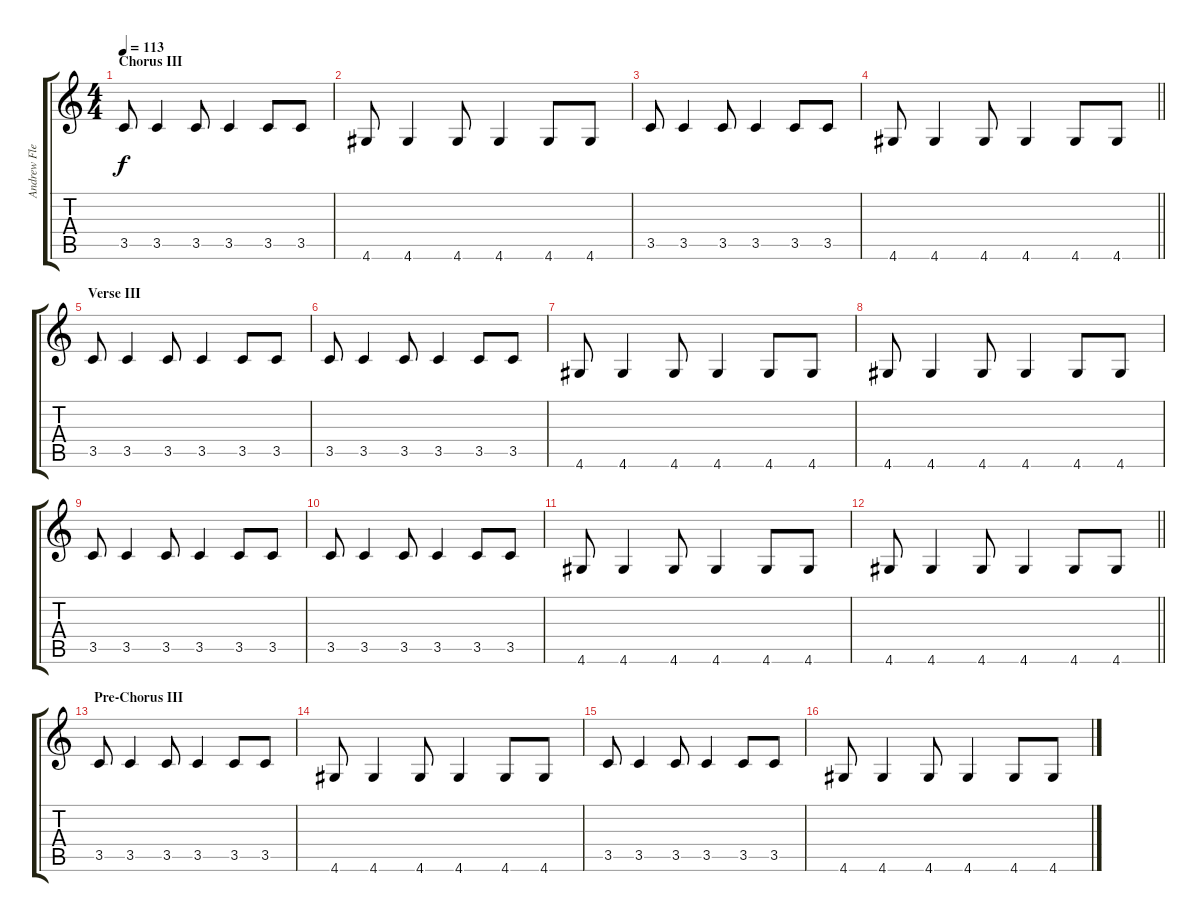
\track ("Andrew Fletcher - Synth Bass" "Andrew Fle") {instrument synthbass2}
\staff {score tabs}
\tuning (E4 B3 G3 D3 A2 E2) {hide}
\ts (4 4)
\section ("" "Chorus III")
\tempo 113
\clef g2
\ks c
3.5.8{dy f} 3.5.4 3.5.8 3.5.4 3.5.8 3.5.8 |
4.6.8 4.6.4 4.6.8 4.6.4 4.6.8 4.6.8 |
3.5.8 3.5.4 3.5.8 3.5.4 3.5.8 3.5.8 |
\barLineRight lightlight
4.6.8 4.6.4 4.6.8 4.6.4 4.6.8 4.6.8 |
\section ("" "Verse III")
3.5.8 3.5.4 3.5.8 3.5.4 3.5.8 3.5.8 |
3.5.8 3.5.4 3.5.8 3.5.4 3.5.8 3.5.8 |
4.6.8 4.6.4 4.6.8 4.6.4 4.6.8 4.6.8 |
4.6.8 4.6.4 4.6.8 4.6.4 4.6.8 4.6.8 |
3.5.8 3.5.4 3.5.8 3.5.4 3.5.8 3.5.8 |
3.5.8 3.5.4 3.5.8 3.5.4 3.5.8 3.5.8 |
4.6.8 4.6.4 4.6.8 4.6.4 4.6.8 4.6.8 |
\barLineRight lightlight
4.6.8 4.6.4 4.6.8 4.6.4 4.6.8 4.6.8 |
\section ("" "Pre-Chorus III")
3.5.8 3.5.4 3.5.8 3.5.4 3.5.8 3.5.8 |
4.6.8 4.6.4 4.6.8 4.6.4 4.6.8 4.6.8 |
3.5.8 3.5.4 3.5.8 3.5.4 3.5.8 3.5.8 |
4.6.8 4.6.4 4.6.8 4.6.4 4.6.8 4.6.8
